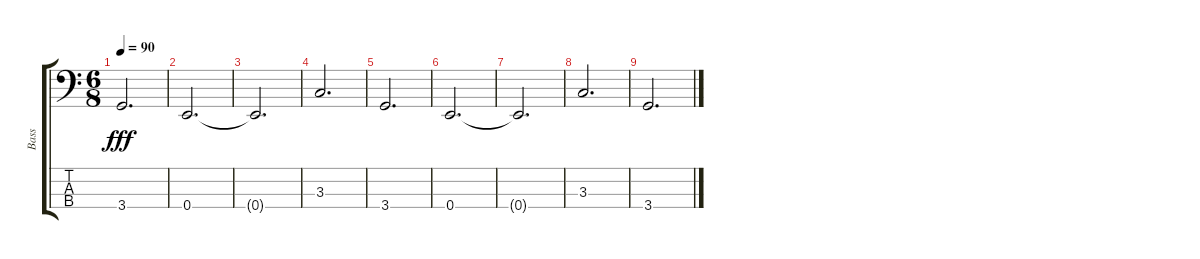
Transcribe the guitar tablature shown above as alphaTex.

\track ("Bass" "Bass") {instrument electricbassfinger}
\staff {score tabs}
\tuning (G2 D2 A1 E1) {hide}
\ts (6 8)
\tempo 90
\clef f4
\ks c
3.4.2{d dy fff} |
0.4.2{d} |
0.4{t}.2{d} |
3.3.2{d} |
3.4.2{d} |
0.4.2{d} |
0.4{t}.2{d} |
3.3.2{d} |
3.4.2{d}
